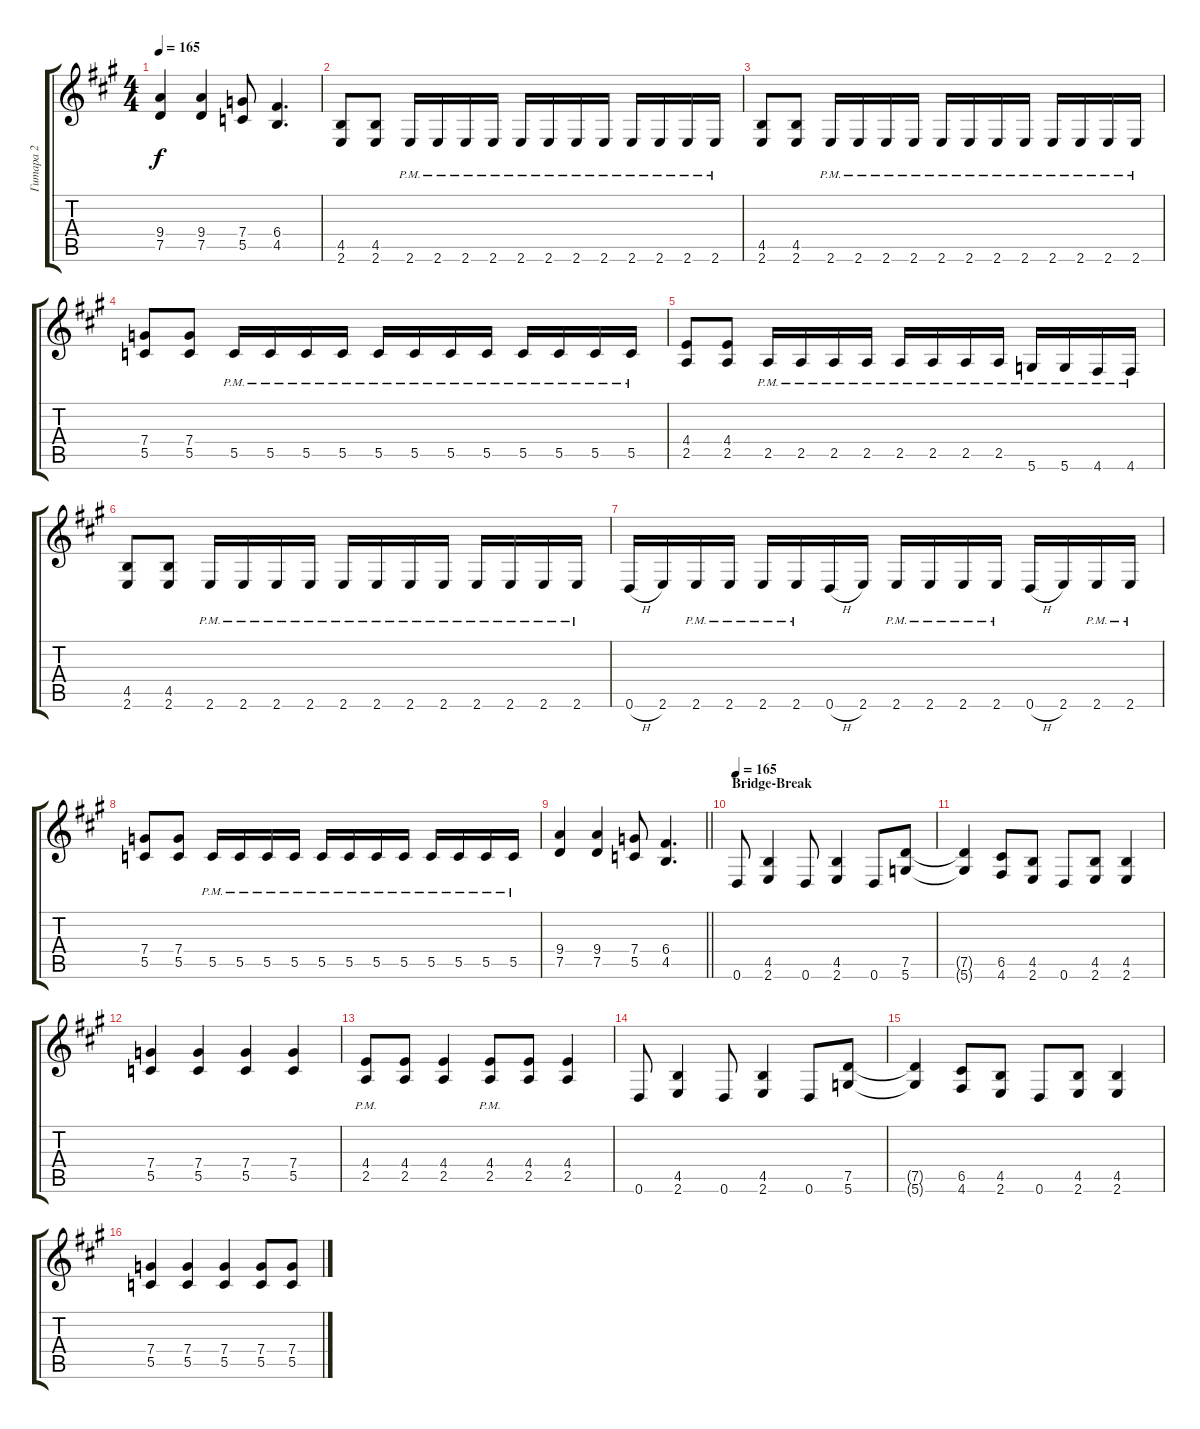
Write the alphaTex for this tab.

\track ("Гитара 2" "Гитара 2") {instrument distortionguitar}
\staff {score tabs}
\tuning (D4 A3 F3 C3 G2 D2) {hide}
\ts (4 4)
\tempo 165
\clef g2
\ks f#minor
(9.4 7.5).4{dy f} (9.4 7.5).4 (7.4 5.5).8 (6.4 4.5).4{d} |
(4.5 2.6).8 (4.5 2.6).8 2.6{pm}.16 2.6{pm}.16 2.6{pm}.16 2.6{pm}.16 2.6{pm}.16 2.6{pm}.16 2.6{pm}.16 2.6{pm}.16 2.6{pm}.16 2.6{pm}.16 2.6{pm}.16 2.6{pm}.16 |
(4.5 2.6).8 (4.5 2.6).8 2.6{pm}.16 2.6{pm}.16 2.6{pm}.16 2.6{pm}.16 2.6{pm}.16 2.6{pm}.16 2.6{pm}.16 2.6{pm}.16 2.6{pm}.16 2.6{pm}.16 2.6{pm}.16 2.6{pm}.16 |
(7.4 5.5).8 (7.4 5.5).8 5.5{pm}.16 5.5{pm}.16 5.5{pm}.16 5.5{pm}.16 5.5{pm}.16 5.5{pm}.16 5.5{pm}.16 5.5{pm}.16 5.5{pm}.16 5.5{pm}.16 5.5{pm}.16 5.5{pm}.16 |
(4.4 2.5).8 (4.4 2.5).8 2.5{pm}.16 2.5{pm}.16 2.5{pm}.16 2.5{pm}.16 2.5{pm}.16 2.5{pm}.16 2.5{pm}.16 2.5{pm}.16 5.6{pm}.16 5.6{pm}.16 4.6{pm}.16 4.6{pm}.16 |
(4.5 2.6).8 (4.5 2.6).8 2.6{pm}.16 2.6{pm}.16 2.6{pm}.16 2.6{pm}.16 2.6{pm}.16 2.6{pm}.16 2.6{pm}.16 2.6{pm}.16 2.6{pm}.16 2.6{pm}.16 2.6{pm}.16 2.6{pm}.16 |
0.6{h}.16 2.6.16 2.6{pm}.16 2.6{pm}.16 2.6{pm}.16 2.6{pm}.16 0.6{h}.16 2.6.16 2.6{pm}.16 2.6{pm}.16 2.6{pm}.16 2.6{pm}.16 0.6{h}.16 2.6.16 2.6{pm}.16 2.6{pm}.16 |
(7.4 5.5).8 (7.4 5.5).8 5.5{pm}.16 5.5{pm}.16 5.5{pm}.16 5.5{pm}.16 5.5{pm}.16 5.5{pm}.16 5.5{pm}.16 5.5{pm}.16 5.5{pm}.16 5.5{pm}.16 5.5{pm}.16 5.5{pm}.16 |
\barLineRight lightlight
(9.4 7.5).4 (9.4 7.5).4 (7.4 5.5).8 (6.4 4.5).4{d} |
\section ("" "Bridge-Break")
\tempo 165
0.6.8 (4.5 2.6).4 0.6.8 (4.5 2.6).4 0.6.8 (7.5 5.6).8 |
(7.5{t} 5.6{t}).4 (6.5 4.6).8 (4.5 2.6).8 0.6.8 (4.5 2.6).8 (4.5 2.6).4 |
(7.4 5.5).4 (7.4 5.5).4 (7.4 5.5).4 (7.4 5.5).4 |
(4.4{pm} 2.5{pm}).8 (4.4 2.5).8 (4.4 2.5).4 (4.4{pm} 2.5{pm}).8 (4.4 2.5).8 (4.4 2.5).4 |
0.6.8 (4.5 2.6).4 0.6.8 (4.5 2.6).4 0.6.8 (7.5 5.6).8 |
(7.5{t} 5.6{t}).4 (6.5 4.6).8 (4.5 2.6).8 0.6.8 (4.5 2.6).8 (4.5 2.6).4 |
(7.4 5.5).4 (7.4 5.5).4 (7.4 5.5).4 (7.4 5.5).8 (7.4 5.5).8
